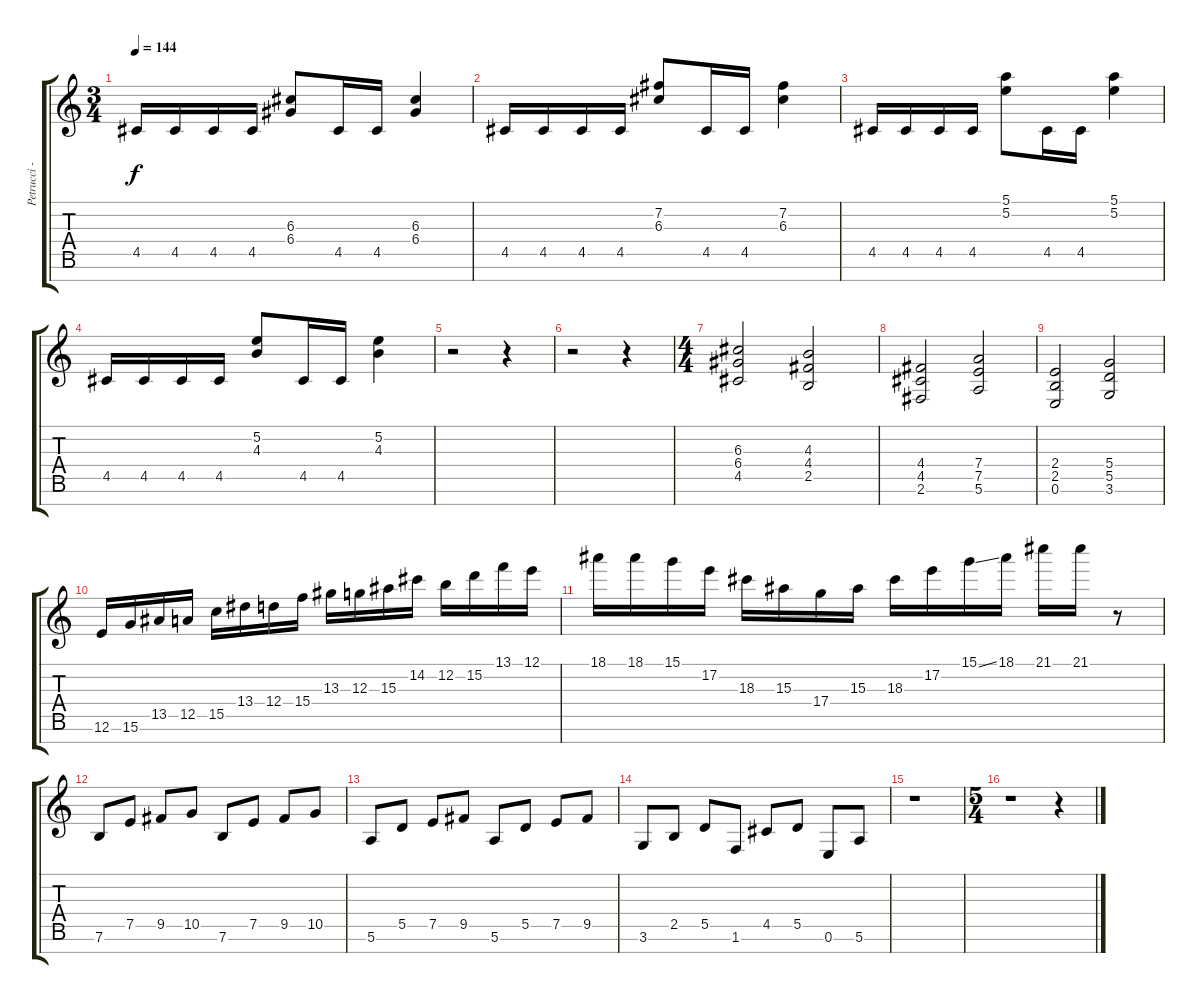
\track ("Petrucci - Distortion 7st." "Petrucci -") {instrument overdrivenguitar}
\staff {score tabs}
\tuning (E4 B3 G3 D3 A2 E2 B1) {hide}
\ts (3 4)
\tempo 144
\clef g2
\ks c
4.5.16{dy f} 4.5.16 4.5.16 4.5.16 (6.3 6.4).8 4.5.16 4.5.16 (6.3 6.4).4 |
4.5.16 4.5.16 4.5.16 4.5.16 (7.2 6.3).8 4.5.16 4.5.16 (7.2 6.3).4 |
4.5.16 4.5.16 4.5.16 4.5.16 (5.1 5.2).8 4.5.16 4.5.16 (5.1 5.2).4 |
4.5.16 4.5.16 4.5.16 4.5.16 (5.2 4.3).8 4.5.16 4.5.16 (5.2 4.3).4 |
r.2 r.4 |
r.2 r.4 |
\ts (4 4)
(6.3 6.4 4.5).2 (4.3 4.4 2.5).2 |
(4.4 4.5 2.6).2 (7.4 7.5 5.6).2 |
(2.4 2.5 0.6).2 (5.4 5.5 3.6).2 |
12.6.16 15.6.16 13.5.16 12.5.16 15.5.16 13.4.16 12.4.16 15.4.16 13.3.16 12.3.16 15.3.16 14.2.16 12.2.16 15.2.16 13.1.16 12.1.16 |
18.1.16 18.1.16 15.1.16 17.2.16 18.3.16 15.3.16 17.4.16 15.3.16 18.3.16 17.2.16 15.1{ss}.16 18.1.16 21.1.16 21.1.16 r.8 |
7.6.8 7.5.8 9.5.8 10.5.8 7.6.8 7.5.8 9.5.8 10.5.8 |
5.6.8 5.5.8 7.5.8 9.5.8 5.6.8 5.5.8 7.5.8 9.5.8 |
3.6.8 2.5.8 5.5.8 1.6.8 4.5.8 5.5.8 0.6.8 5.6.8 |
r.1 |
\ts (5 4)
r.1 r.4
